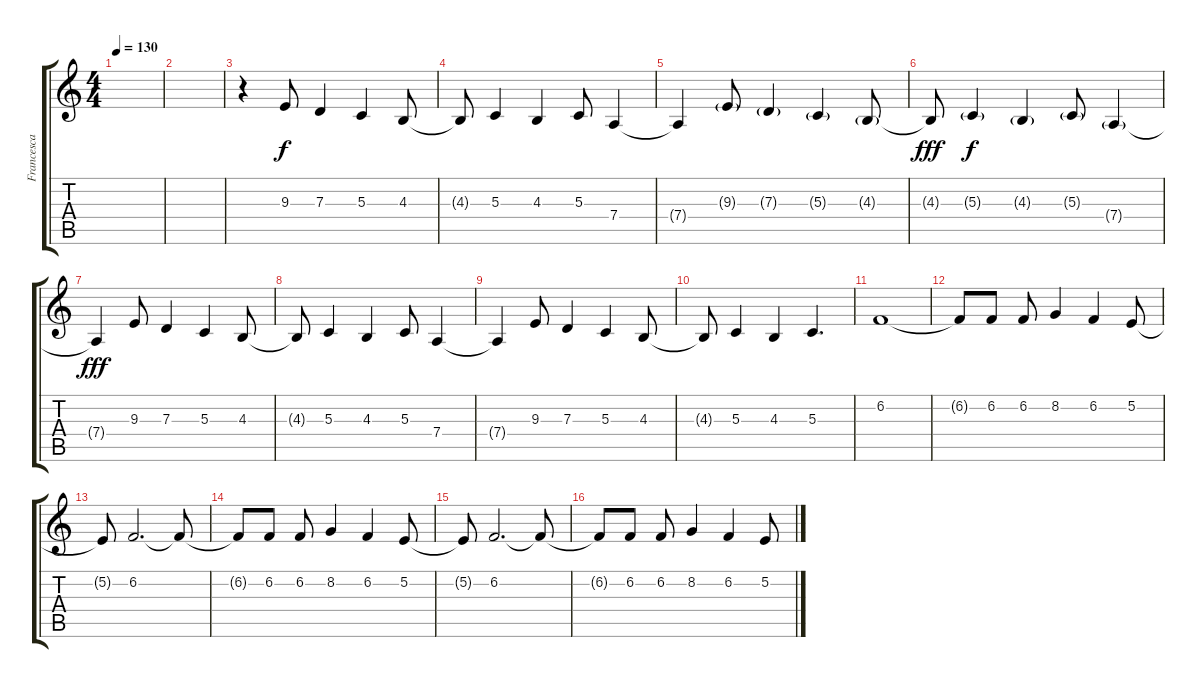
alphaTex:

\track ("Francesca Chiara" "Francesca ") {instrument voiceoohs}
\staff {score tabs}
\tuning (E4 B3 G3 D3 A2 E2) {hide}
\ts (4 4)
\tempo 130
\clef g2
\ks c
|
|
r.4 9.3.8 7.3.4 5.3.4 4.3.8 |
4.3{t}.8 5.3.4 4.3.4 5.3.8 7.4.4 |
7.4{t}.4 9.3{g}.8{dy f} 7.3{g}.4 5.3{g}.4 4.3{g}.8 |
4.3{t}.8{dy fff} 5.3{g}.4{dy f} 4.3{g}.4 5.3{g}.8 7.4{g}.4 |
7.4{t}.4{dy fff} 9.3.8 7.3.4 5.3.4 4.3.8 |
4.3{t}.8 5.3.4 4.3.4 5.3.8 7.4.4 |
7.4{t}.4 9.3.8 7.3.4 5.3.4 4.3.8 |
4.3{t}.8 5.3.4 4.3.4 5.3.4{d} |
6.2.1 |
6.2{t}.8 6.2.8 6.2.8 8.2.4 6.2.4 5.2.8 |
5.2{t}.8 6.2.2{d} 6.2{t}.8 |
6.2{t}.8 6.2.8 6.2.8 8.2.4 6.2.4 5.2.8 |
5.2{t}.8 6.2.2{d} 6.2{t}.8 |
6.2{t}.8 6.2.8 6.2.8 8.2.4 6.2.4 5.2.8
